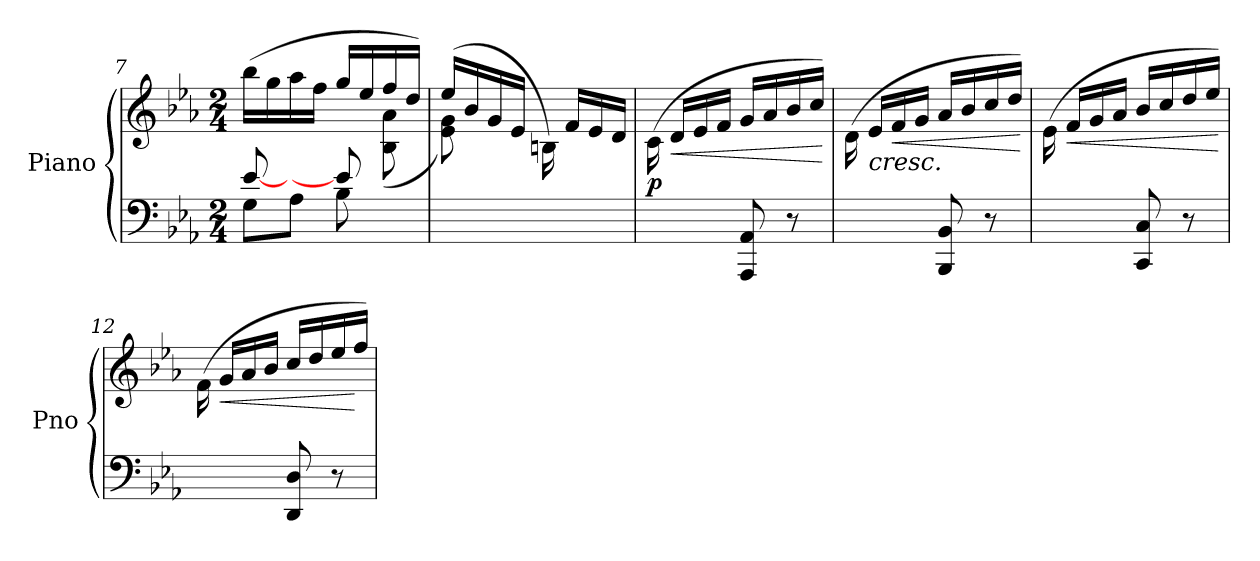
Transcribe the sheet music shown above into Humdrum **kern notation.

**kern	**kern	**dynam
*part1	*part1	*part1
*staff2	*staff1	*staff1/2
*I"Piano	*	*
*I'Pno	*	*
!!LO:LB:g=z
*clefF4	*clefG2	*
*k[b-e-a-]	*k[b-e-a-]	*
*M2/4	*M2/4	*
=7	=7	=7
*^	*^	*
8G\L	[8e-/	(16bb-\LL	4.ryy	.
.	.	16gg\	.	.
8A-\J	8ryy	16aa-\	.	.
.	.	16ff\JJ	.	.
8B-\	8e-/]	16gg/LL	.	.
.	.	16ee-/	.	.
8ryy	8ryy	16ff/	(8B-\ 8a-\	.
.	.	16dd/JJ)	.	.
*v	*v	*	*	*
=8	=8	=8	=8
8ryy	(16ee-/LL	8e-\ 8g\)	.
.	16b-/	.	.
8ryy	16g/	4.ryy	.
.	16e-/JJ	.	.
8ryy	16Bn\)	.	.
.	16f/LL	.	.
8ryy	16e-/	.	.
.	16d/JJ	.	.
*	*v	*v	*
=9	=9	=9
!	!	!LO:DY:b
8ryy	(16c\	p
!	!	!LO:HP:b
.	16d/LL	<
8ryy	16e-/	.
.	16f/JJ	.
8AAA-/ 8AA-/	16g/LL	.
.	16a-/	.
8r	16b-/	.
.	16cc/JJ)	.
.	.	[
=10	=10	=10
8ryy	(16d\	.
!	!	!LO:HP:b
.	16e-/LL	<
!	!	!LO:HP:b
8ryy	16f/	<
.	16g/JJ	.
8BBB-/ 8BB-/	16a-/LL	.
.	16b-/	.
8r	16cc/	.
.	16dd/JJ)	.
.	.	[
=11	=11	=11
8ryy	(16e-\	.
!	!	!LO:HP:b
.	16f/LL	<
8ryy	16g/	.
.	16a-/JJ	.
8CC/ 8C/	16b-/LL	.
.	16cc/	.
8r	16dd/	.
.	16ee-/JJ)	.
.	.	[
=12	=12	=12
8ryy	(16f\	.
!	!	!LO:HP:b
.	16g/LL	<
8ryy	16a-/	.
.	16b-/JJ	.
8DD/ 8D/	16cc/LL	.
.	16dd/	.
8r	16ee-/	.
.	16ff/JJ)	[
.	.	[
=	=	=
*-	*-	*-
